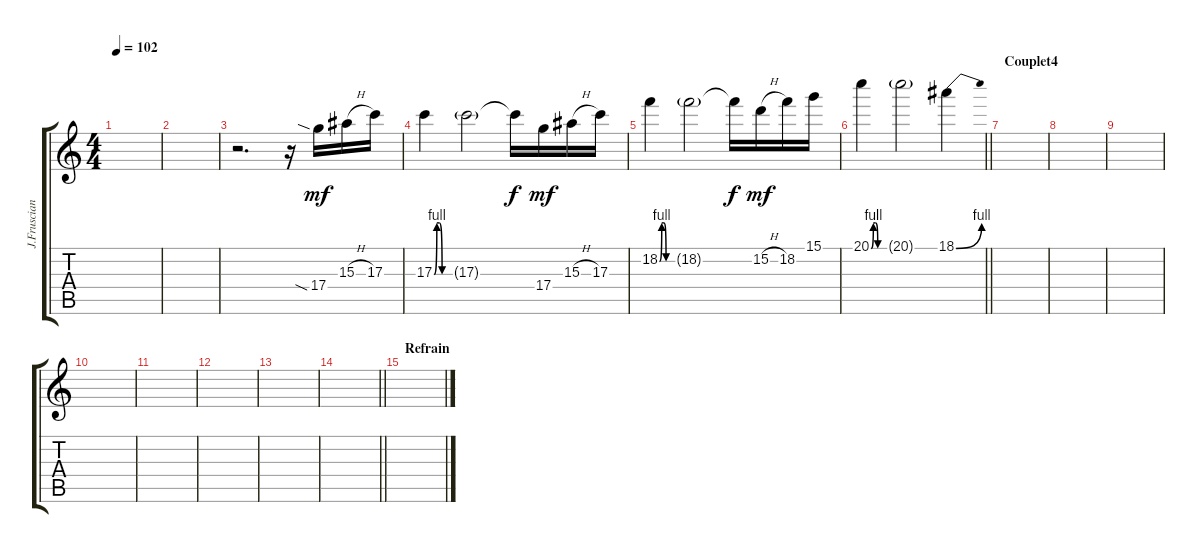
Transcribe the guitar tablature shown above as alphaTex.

\track ("J.Frusciante/Guitare 2" "J.Fruscian") {instrument distortionguitar}
\staff {score tabs}
\tuning (E4 B3 G3 D3 A2 E2) {hide}
\ts (4 4)
\tempo 102
\clef g2
\ks c
|
|
r.2{d} r.16 17.4{sia}.16{dy mf} 15.3{h}.16 17.3.16 |
17.3{be (custom 0 0 10 4 20 4 30 0 60 0)}.4 17.3{g}.2 17.3{t}.16{dy f} 17.4.16{dy mf} 15.3{h}.16 17.3.16 |
18.2{be (custom 0 0 10 4 20 4 30 0 60 0)}.4 18.2{g}.2 18.2{t}.16{dy f} 15.2{h}.16{dy mf} 18.2.16 15.1.16 |
\barLineRight lightlight
20.1{be (custom 0 0 10 4 20 4 30 0 60 0)}.4 20.1{g}.2 18.1{be (bend 0 0 60 4)}.4 |
\section ("" "Couplet4")
|
|
|
|
|
|
|
\barLineRight lightlight
|
\section ("" "Refrain")
